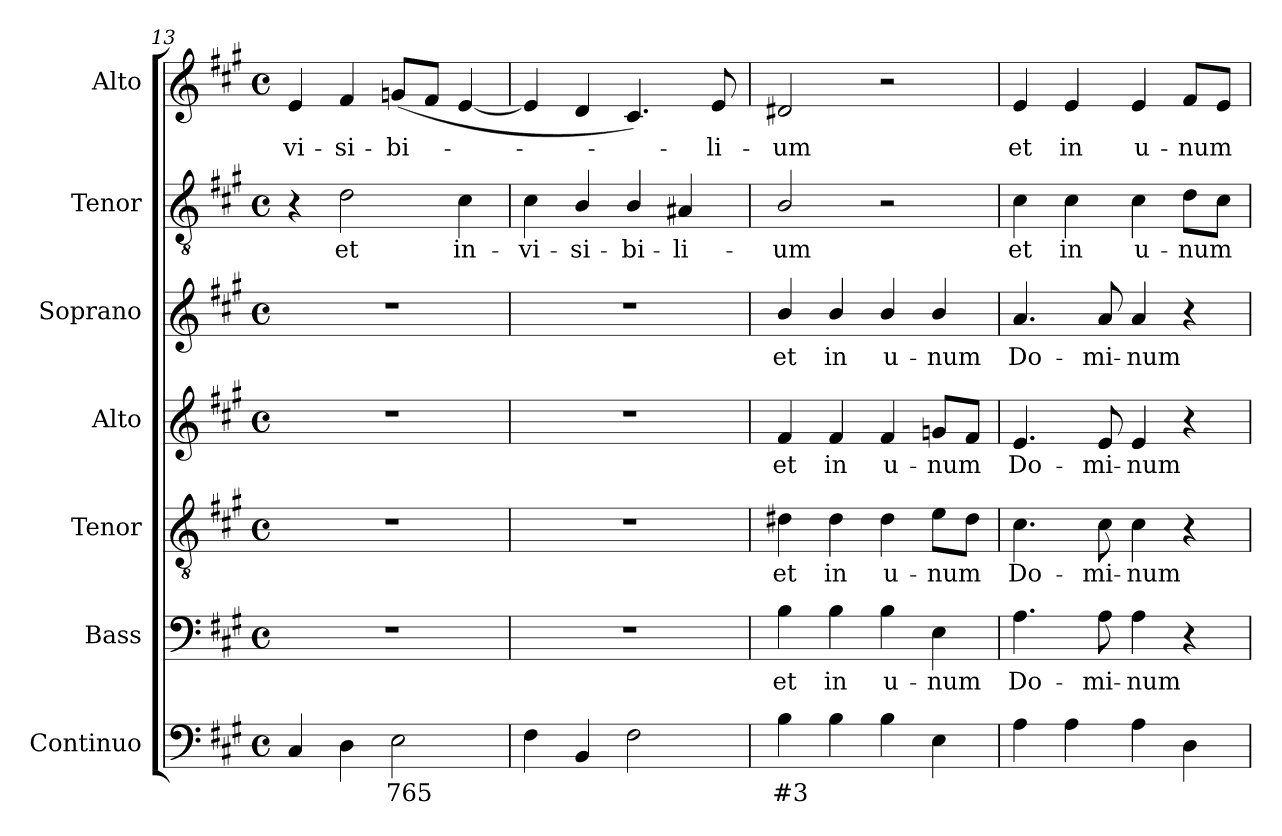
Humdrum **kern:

**kern	**text	**kern	**text	**kern	**text	**kern	**text	**kern	**text	**kern	**text	**kern	**text
*part7	*part7	*part6	*part6	*part5	*part5	*part4	*part4	*part3	*part3	*part2	*part2	*part1	*part1
*staff7	*staff7	*staff6	*staff6	*staff5	*staff5	*staff4	*staff4	*staff3	*staff3	*staff2	*staff2	*staff1	*staff1
*I"Continuo	*	*I"Bass	*	*I"Tenor	*	*I"Alto	*	*I"Soprano	*	*I"Tenor	*	*I"Alto	*
*I'Cont.	*	*I'B.	*	*I'T.	*	*I'A.	*	*I'S.	*	*I'T.	*	*I'A.	*
*clefF4	*	*clefF4	*	*clefGv2	*	*clefG2	*	*clefG2	*	*clefGv2	*	*clefG2	*
*	*	*	*	*ITrd7c12	*	*	*	*	*	*ITrd7c12	*	*	*
*k[f#c#g#]	*	*k[f#c#g#]	*	*k[f#c#g#]	*	*k[f#c#g#]	*	*k[f#c#g#]	*	*k[f#c#g#]	*	*k[f#c#g#]	*
*A:	*	*A:	*	*A:	*	*A:	*	*A:	*	*A:	*	*A:	*
*M4/4	*	*M4/4	*	*M4/4	*	*M4/4	*	*M4/4	*	*M4/4	*	*M4/4	*
*met(c)	*	*met(c)	*	*met(c)	*	*met(c)	*	*met(c)	*	*met(c)	*	*met(c)	*
=13	=13	=13	=13	=13	=13	=13	=13	=13	=13	=13	=13	=13	=13
!	!	!	!	!	!	!	!	!	!	!	!	!	!LO:LY:b:color=#000000
4C#i/	.	1r	.	1r	.	1r	.	1r	.	4r	.	4ei/	-vi-
!	!	!	!	!	!	!	!	!	!	!	!LO:LY:b:color=#000000	!	!
!	!	!	!	!	!	!	!	!	!	!	!	!	!LO:LY:b:color=#000000
4Di\	.	.	.	.	.	.	.	.	.	2Di\	et	4f#i/	-si-
!	!LO:LY:b:color=#000000	!	!	!	!	!	!	!	!	!	!	!	!
!	!	!	!	!	!	!	!	!	!	!	!	!	!LO:LY:b:color=#000000
2Ei\	765	.	.	.	.	.	.	.	.	.	.	(8gni/L	-bi-
.	.	.	.	.	.	.	.	.	.	.	.	8f#i/J	.
!	!	!	!	!	!	!	!	!	!	!	!LO:LY:b:color=#000000	!	!
.	.	.	.	.	.	.	.	.	.	4C#i\	in-	[4ei/	.
!!LO:PB:g=z
=14	=14	=14	=14	=14	=14	=14	=14	=14	=14	=14	=14	=14	=14
!	!	!	!	!	!	!	!	!	!	!	!LO:LY:b:color=#000000	!	!
4F#i\	.	1r	.	1r	.	1r	.	1r	.	4C#i\	-vi-	4ei/]	.
!	!	!	!	!	!	!	!	!	!	!	!LO:LY:b:color=#000000	!	!
4BBi/	.	.	.	.	.	.	.	.	.	4BBi/	-si-	4di/	.
!	!	!	!	!	!	!	!	!	!	!	!LO:LY:b:color=#000000	!	!
2F#i\	.	.	.	.	.	.	.	.	.	4BBi/	-bi-	4.c#i/)	.
!	!	!	!	!	!	!	!	!	!	!	!LO:LY:b:color=#000000	!	!
.	.	.	.	.	.	.	.	.	.	4AA#Xi/	-li-	.	.
!	!	!	!	!	!	!	!	!	!	!	!	!	!LO:LY:b:color=#000000
.	.	.	.	.	.	.	.	.	.	.	.	8ei/	-li-
=15	=15	=15	=15	=15	=15	=15	=15	=15	=15	=15	=15	=15	=15
!	!LO:LY:b:color=#000000	!	!	!	!	!	!	!	!	!	!	!	!
!	!	!	!LO:LY:b:color=#000000	!	!	!	!	!	!	!	!	!	!
!	!	!	!	!	!LO:LY:b:color=#000000	!	!	!	!	!	!	!	!
!	!	!	!	!	!	!	!LO:LY:b:color=#000000	!	!	!	!	!	!
!	!	!	!	!	!	!	!	!	!LO:LY:b:color=#000000	!	!	!	!
!	!	!	!	!	!	!	!	!	!	!	!LO:LY:b:color=#000000	!	!
!	!	!	!	!	!	!	!	!	!	!	!	!	!LO:LY:b:color=#000000
4Bi\	#3	4Bi\	et	4D#Xi\	et	4f#i/	et	4bi/	et	2BBi/	-um	2d#Xi/	-um
!	!	!	!LO:LY:b:color=#000000	!	!	!	!	!	!	!	!	!	!
!	!	!	!	!	!LO:LY:b:color=#000000	!	!	!	!	!	!	!	!
!	!	!	!	!	!	!	!LO:LY:b:color=#000000	!	!	!	!	!	!
!	!	!	!	!	!	!	!	!	!LO:LY:b:color=#000000	!	!	!	!
4Bi\	.	4Bi\	in	4D#i\	in	4f#i/	in	4bi/	in	.	.	.	.
!	!	!	!LO:LY:b:color=#000000	!	!	!	!	!	!	!	!	!	!
!	!	!	!	!	!LO:LY:b:color=#000000	!	!	!	!	!	!	!	!
!	!	!	!	!	!	!	!LO:LY:b:color=#000000	!	!	!	!	!	!
!	!	!	!	!	!	!	!	!	!LO:LY:b:color=#000000	!	!	!	!
4Bi\	.	4Bi\	u-	4D#i\	u-	4f#i/	u-	4bi/	u-	2r	.	2r	.
!	!	!	!LO:LY:b:color=#000000	!	!	!	!	!	!	!	!	!	!
!	!	!	!	!	!LO:LY:b:color=#000000	!	!	!	!	!	!	!	!
!	!	!	!	!	!	!	!LO:LY:b:color=#000000	!	!	!	!	!	!
!	!	!	!	!	!	!	!	!	!LO:LY:b:color=#000000	!	!	!	!
4Ei\	.	4Ei\	-num	8Ei\L	-num	8gni/L	-num	4bi/	-num	.	.	.	.
.	.	.	.	8D#i\J	.	8f#i/J	.	.	.	.	.	.	.
=16	=16	=16	=16	=16	=16	=16	=16	=16	=16	=16	=16	=16	=16
!	!	!	!LO:LY:b:color=#000000	!	!	!	!	!	!	!	!	!	!
!	!	!	!	!	!LO:LY:b:color=#000000	!	!	!	!	!	!	!	!
!	!	!	!	!	!	!	!LO:LY:b:color=#000000	!	!	!	!	!	!
!	!	!	!	!	!	!	!	!	!LO:LY:b:color=#000000	!	!	!	!
!	!	!	!	!	!	!	!	!	!	!	!LO:LY:b:color=#000000	!	!
!	!	!	!	!	!	!	!	!	!	!	!	!	!LO:LY:b:color=#000000
4Ai\	.	4.Ai\	Do-	4.C#i\	Do-	4.ei/	Do-	4.ai/	Do-	4C#i\	et	4ei/	et
!	!	!	!	!	!	!	!	!	!	!	!LO:LY:b:color=#000000	!	!
!	!	!	!	!	!	!	!	!	!	!	!	!	!LO:LY:b:color=#000000
4Ai\	.	.	.	.	.	.	.	.	.	4C#i\	in	4ei/	in
!	!	!	!LO:LY:b:color=#000000	!	!	!	!	!	!	!	!	!	!
!	!	!	!	!	!LO:LY:b:color=#000000	!	!	!	!	!	!	!	!
!	!	!	!	!	!	!	!LO:LY:b:color=#000000	!	!	!	!	!	!
!	!	!	!	!	!	!	!	!	!LO:LY:b:color=#000000	!	!	!	!
.	.	8Ai\	-mi-	8C#i\	-mi-	8ei/	-mi-	8ai/	-mi-	.	.	.	.
!	!	!	!LO:LY:b:color=#000000	!	!	!	!	!	!	!	!	!	!
!	!	!	!	!	!LO:LY:b:color=#000000	!	!	!	!	!	!	!	!
!	!	!	!	!	!	!	!LO:LY:b:color=#000000	!	!	!	!	!	!
!	!	!	!	!	!	!	!	!	!LO:LY:b:color=#000000	!	!	!	!
!	!	!	!	!	!	!	!	!	!	!	!LO:LY:b:color=#000000	!	!
!	!	!	!	!	!	!	!	!	!	!	!	!	!LO:LY:b:color=#000000
4Ai\	.	4Ai\	-num	4C#i\	-num	4ei/	-num	4ai/	-num	4C#i\	u-	4ei/	u-
!	!	!	!	!	!	!	!	!	!	!	!LO:LY:b:color=#000000	!	!
!	!	!	!	!	!	!	!	!	!	!	!	!	!LO:LY:b:color=#000000
4Di\	.	4r	.	4r	.	4r	.	4r	.	8Di\L	-num	8f#i/L	-num
.	.	.	.	.	.	.	.	.	.	8C#i\J	.	8ei/J	.
=	=	=	=	=	=	=	=	=	=	=	=	=	=
*-	*-	*-	*-	*-	*-	*-	*-	*-	*-	*-	*-	*-	*-
